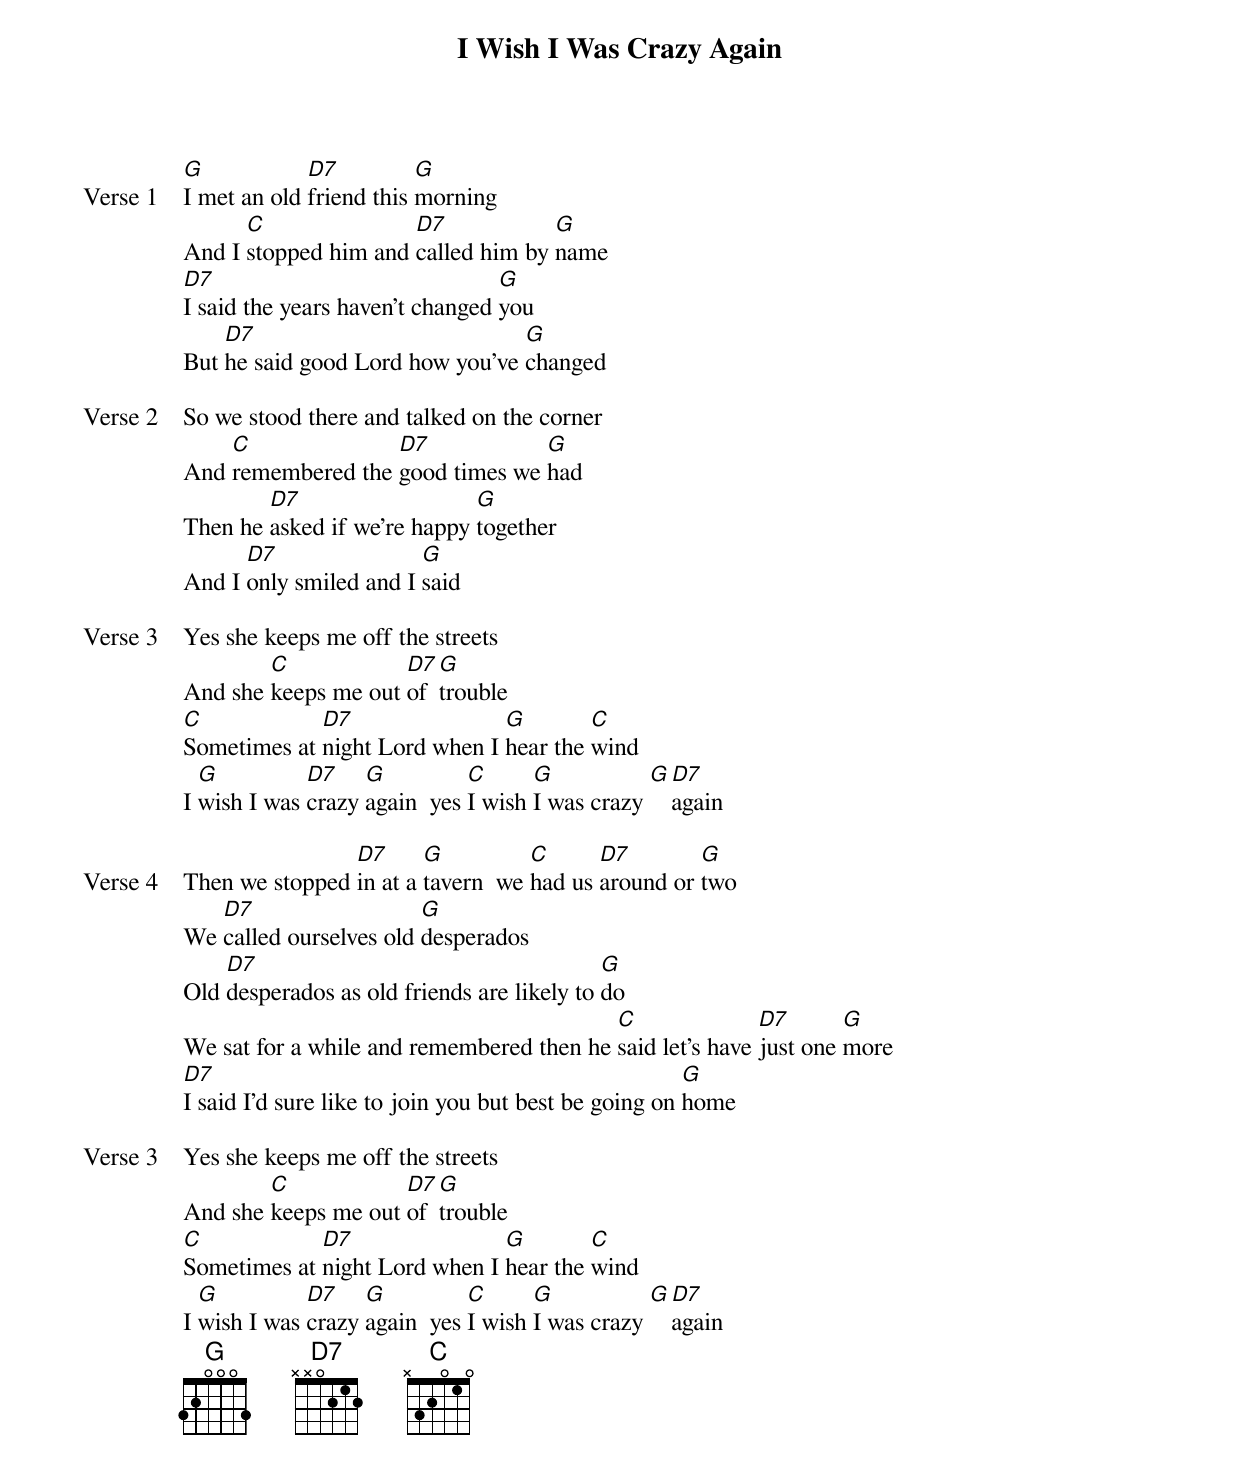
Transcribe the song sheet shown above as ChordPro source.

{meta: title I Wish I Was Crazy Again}
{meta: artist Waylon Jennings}
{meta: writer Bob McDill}

{start_of_verse: Verse 1}
[G]I met an old [D7]friend this [G]morning
And I [C]stopped him and [D7]called him by [G]name
[D7]I said the years haven't changed [G]you
But [D7]he said good Lord how you've [G]changed
{end_of_verse}

{start_of_verse: Verse 2}
So we stood there and talked on the corner
And [C]remembered the [D7]good times we [G]had
Then he [D7]asked if we're happy [G]together
And I [D7]only smiled and I [G]said
{end_of_verse}

{start_of_verse: Verse 3}
Yes she keeps me off the streets
And she [C]keeps me out [D7]of [G]trouble
[C]Sometimes at [D7]night Lord when I [G]hear the [C]wind
I [G]wish I was [D7]crazy [G]again  yes [C]I wish [G]I was crazy [G][D7]again
{end_of_verse}

{start_of_verse: Verse 4}
Then we stopped [D7]in at a [G]tavern  we [C]had us [D7]around or [G]two
We [D7]called ourselves old [G]desperados
Old [D7]desperados as old friends are likely to [G]do
We sat for a while and remembered then he [C]said let's have [D7]just one [G]more
[D7]I said I'd sure like to join you but best be going on [G]home
{end_of_verse}

{start_of_verse: Verse 3}
Yes she keeps me off the streets
And she [C]keeps me out [D7]of [G]trouble
[C]Sometimes at [D7]night Lord when I [G]hear the [C]wind
I [G]wish I was [D7]crazy [G]again  yes [C]I wish [G]I was crazy [G][D7]again
{end_of_verse}
